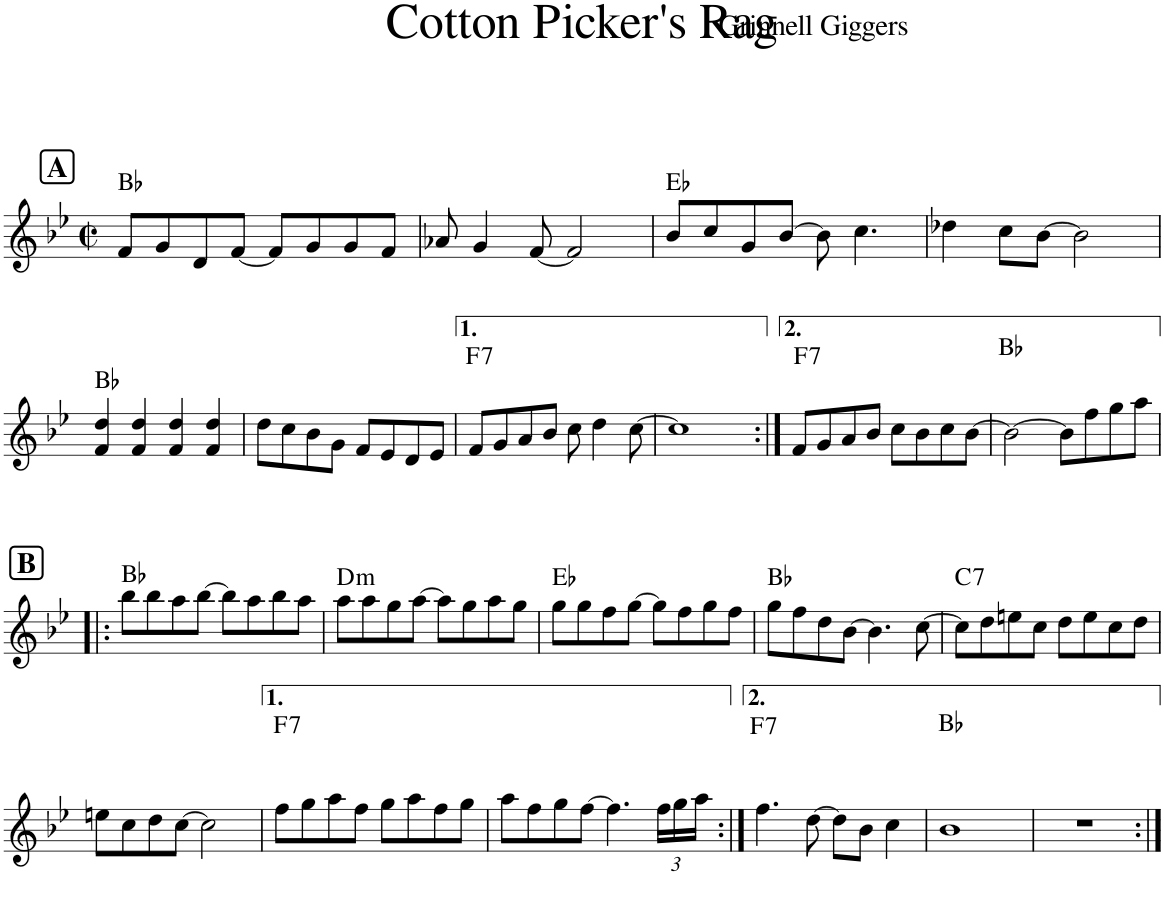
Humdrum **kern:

**kern	**harte
*part1	*part1
*staff1	*
*I"Mandolin	*
*clefG2	*
*k[b-e-]	*
*M2/2	*
*met(c|)	*
!!LO:REH:place=s1:a:B:cj:fs=14:t=A
=1	=1
8f/L	Bb:maj
8g/	.
8d/	.
[8f/J	.
8f/L]	.
8g/	.
8g/	.
8f/J	.
=2	=2
8a-X/	.
4g/	.
[8f/	.
2f/]	.
=3	=3
8b-/L	Eb:maj
8cc/	.
8g/	.
[8b-/J	.
8b-\]	.
4.cc\	.
=4	=4
4dd-X\	.
8cc\L	.
[8b-\J	.
2b-\]	.
!!LO:LB:g=z
=5	=5
4f/ 4dd/	Bb:maj
4f/ 4dd/	.
4f/ 4dd/	.
4f/ 4dd/	.
=6	=6
8dd\L	.
8cc\	.
8b-\	.
8g\J	.
8f/L	.
8e-/	.
8d/	.
8e-/J	.
=7	=7
!	!LO:H:kt=7
8f/L	F:7
8g/	.
8a/	.
8b-/J	.
8cc\	.
4dd\	.
[8cc\	.
=8	=8
1cc]	.
=9:|!	=9:|!
!	!LO:H:kt=7
8f/L	F:7
8g/	.
8a/	.
8b-/J	.
8cc\L	.
8b-\	.
8cc\	.
[8b-\J	.
=10	=10
2b-\_	Bb:maj
8b-\L]	.
8ff\	.
8gg\	.
8aa\J	.
!!LO:LB:g=z
!!LO:REH:place=s1:a:B:cj:fs=14:t=B
=11!|:	=11!|:
8bb-\L	Bb:maj
8bb-\	.
8aa\	.
[8bb-\J	.
8bb-\L]	.
8aa\	.
8bb-\	.
8aa\J	.
=12	=12
!	!LO:H:kt=m
8aa\L	D:min
8aa\	.
8gg\	.
[8aa\J	.
8aa\L]	.
8gg\	.
8aa\	.
8gg\J	.
=13	=13
8gg\L	Eb:maj
8gg\	.
8ff\	.
[8gg\J	.
8gg\L]	.
8ff\	.
8gg\	.
8ff\J	.
=14	=14
8gg\L	Bb:maj
8ff\	.
8dd\	.
[8b-\J	.
4.b-\]	.
[8cc\	.
=15	=15
!	!LO:H:kt=7
8cc\L]	C:7
8dd\	.
8een\	.
8cc\J	.
8dd\L	.
8ee\	.
8cc\	.
8dd\J	.
!!LO:LB:g=z
=16	=16
8een\L	.
8cc\	.
8dd\	.
[8cc\J	.
2cc\]	.
=17	=17
!	!LO:H:kt=7
8ff\L	F:7
8gg\	.
8aa\	.
8ff\J	.
8gg\L	.
8aa\	.
8ff\	.
8gg\J	.
=18	=18
8aa\L	.
8ff\	.
8gg\	.
[8ff\J	.
4.ff\]	.
*Xbrackettup	*
24ff\LL	.
24gg\	.
24aa\JJ	.
=19:|!	=19:|!
!	!LO:H:kt=7
4.ff\	F:7
[8dd\	.
8dd\L]	.
8b-\J	.
4cc\	.
=20	=20
1b-	Bb:maj
=21	=21
1r	.
=:|!	=:|!
*-	*-
